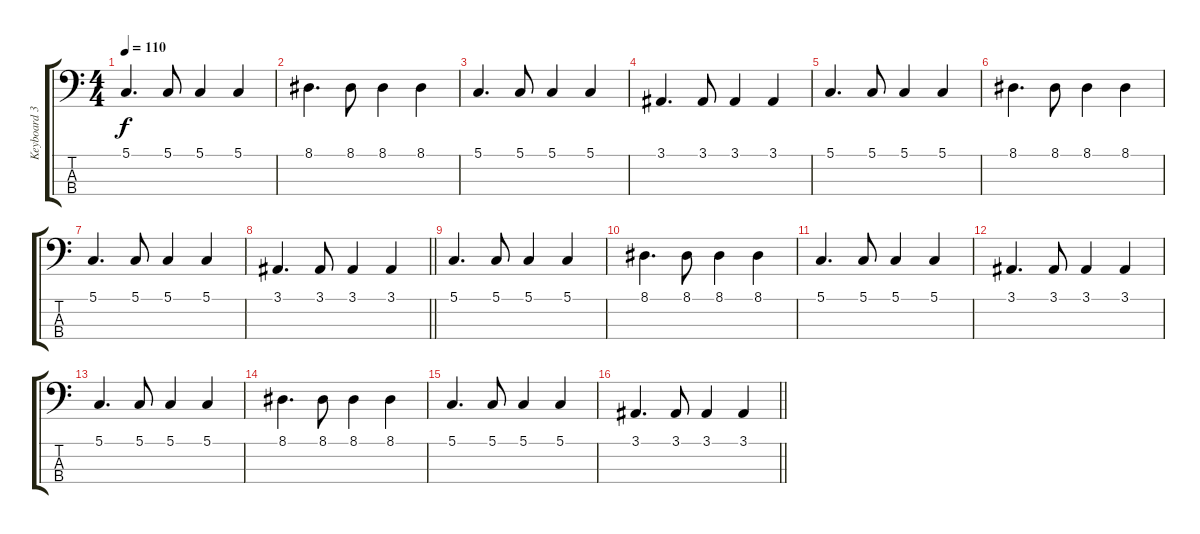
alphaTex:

\track ("Keyboard 3 (Low)" "Keyboard 3") {instrument frenchhorn}
\staff {score tabs}
\tuning (G2 D2 A1 E1) {hide}
\ts (4 4)
\tempo 110
\clef f4
\ks c
5.1.4{d dy f} 5.1.8 5.1.4 5.1.4 |
8.1.4{d} 8.1.8 8.1.4 8.1.4 |
5.1.4{d} 5.1.8 5.1.4 5.1.4 |
3.1.4{d} 3.1.8 3.1.4 3.1.4 |
5.1.4{d} 5.1.8 5.1.4 5.1.4 |
8.1.4{d} 8.1.8 8.1.4 8.1.4 |
5.1.4{d} 5.1.8 5.1.4 5.1.4 |
\barLineRight lightlight
3.1.4{d} 3.1.8 3.1.4 3.1.4 |
5.1.4{d} 5.1.8 5.1.4 5.1.4 |
8.1.4{d} 8.1.8 8.1.4 8.1.4 |
5.1.4{d} 5.1.8 5.1.4 5.1.4 |
3.1.4{d} 3.1.8 3.1.4 3.1.4 |
5.1.4{d} 5.1.8 5.1.4 5.1.4 |
8.1.4{d} 8.1.8 8.1.4 8.1.4 |
5.1.4{d} 5.1.8 5.1.4 5.1.4 |
\barLineRight lightlight
3.1.4{d} 3.1.8 3.1.4 3.1.4
